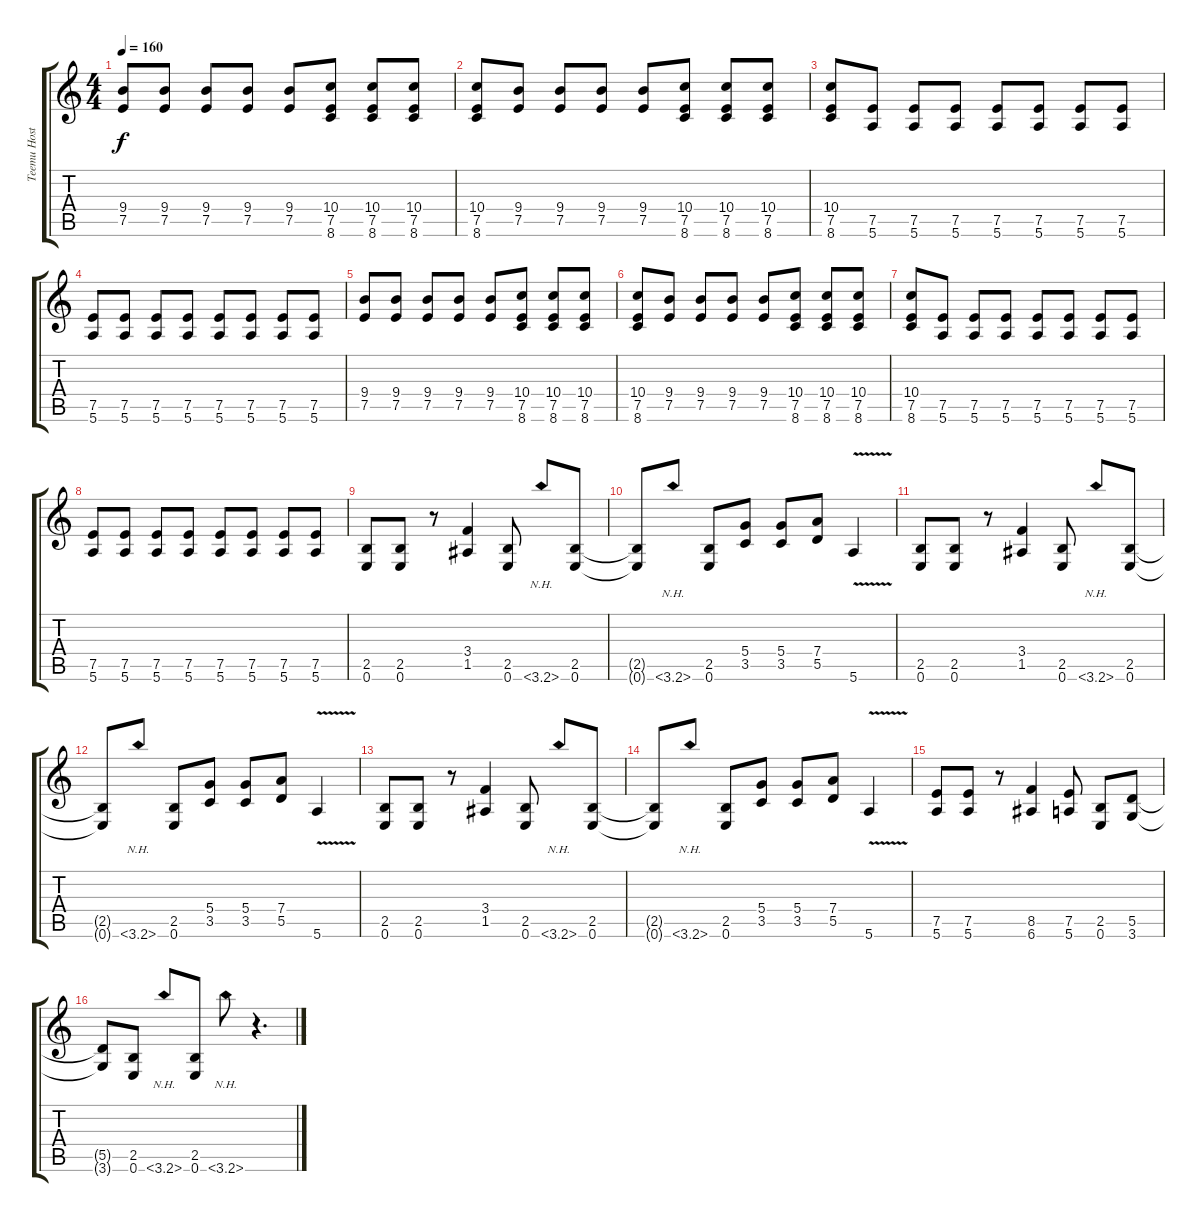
\track ("Teemu Hostikka" "Teemu Host") {instrument overdrivenguitar}
\staff {score tabs}
\tuning (E4 B3 G3 D3 A2 E2) {hide}
\ts (4 4)
\tempo 160
\clef g2
\ks c
(9.4 7.5).8{dy f} (9.4 7.5).8 (9.4 7.5).8 (9.4 7.5).8 (9.4 7.5).8 (10.4 7.5 8.6).8 (10.4 7.5 8.6).8 (10.4 7.5 8.6).8 |
(10.4 7.5 8.6).8 (9.4 7.5).8 (9.4 7.5).8 (9.4 7.5).8 (9.4 7.5).8 (10.4 7.5 8.6).8 (10.4 7.5 8.6).8 (10.4 7.5 8.6).8 |
(10.4 7.5 8.6).8 (7.5 5.6).8 (7.5 5.6).8 (7.5 5.6).8 (7.5 5.6).8 (7.5 5.6).8 (7.5 5.6).8 (7.5 5.6).8 |
(7.5 5.6).8 (7.5 5.6).8 (7.5 5.6).8 (7.5 5.6).8 (7.5 5.6).8 (7.5 5.6).8 (7.5 5.6).8 (7.5 5.6).8 |
(9.4 7.5).8 (9.4 7.5).8 (9.4 7.5).8 (9.4 7.5).8 (9.4 7.5).8 (10.4 7.5 8.6).8 (10.4 7.5 8.6).8 (10.4 7.5 8.6).8 |
(10.4 7.5 8.6).8 (9.4 7.5).8 (9.4 7.5).8 (9.4 7.5).8 (9.4 7.5).8 (10.4 7.5 8.6).8 (10.4 7.5 8.6).8 (10.4 7.5 8.6).8 |
(10.4 7.5 8.6).8 (7.5 5.6).8 (7.5 5.6).8 (7.5 5.6).8 (7.5 5.6).8 (7.5 5.6).8 (7.5 5.6).8 (7.5 5.6).8 |
(7.5 5.6).8 (7.5 5.6).8 (7.5 5.6).8 (7.5 5.6).8 (7.5 5.6).8 (7.5 5.6).8 (7.5 5.6).8 (7.5 5.6).8 |
(2.5 0.6).8 (2.5 0.6).8 r.8 (3.4 1.5).4 (2.5 0.6).8 3.6{nh}.8 (2.5 0.6).8 |
(2.5{t} 0.6{t}).8 3.6{nh}.8 (2.5 0.6).8 (5.4 3.5).8 (5.4 3.5).8 (7.4 5.5).8 5.6{v}.4 |
(2.5 0.6).8 (2.5 0.6).8 r.8 (3.4 1.5).4 (2.5 0.6).8 3.6{nh}.8 (2.5 0.6).8 |
(2.5{t} 0.6{t}).8 3.6{nh}.8 (2.5 0.6).8 (5.4 3.5).8 (5.4 3.5).8 (7.4 5.5).8 5.6{v}.4 |
(2.5 0.6).8 (2.5 0.6).8 r.8 (3.4 1.5).4 (2.5 0.6).8 3.6{nh}.8 (2.5 0.6).8 |
(2.5{t} 0.6{t}).8 3.6{nh}.8 (2.5 0.6).8 (5.4 3.5).8 (5.4 3.5).8 (7.4 5.5).8 5.6{v}.4 |
(7.5 5.6).8 (7.5 5.6).8 r.8 (8.5 6.6).4 (7.5 5.6).8 (2.5 0.6).8 (5.5 3.6).8 |
(5.5{t} 3.6{t}).8 (2.5 0.6).8 3.6{nh}.8 (2.5 0.6).8 3.6{nh}.8 r.4{d}
